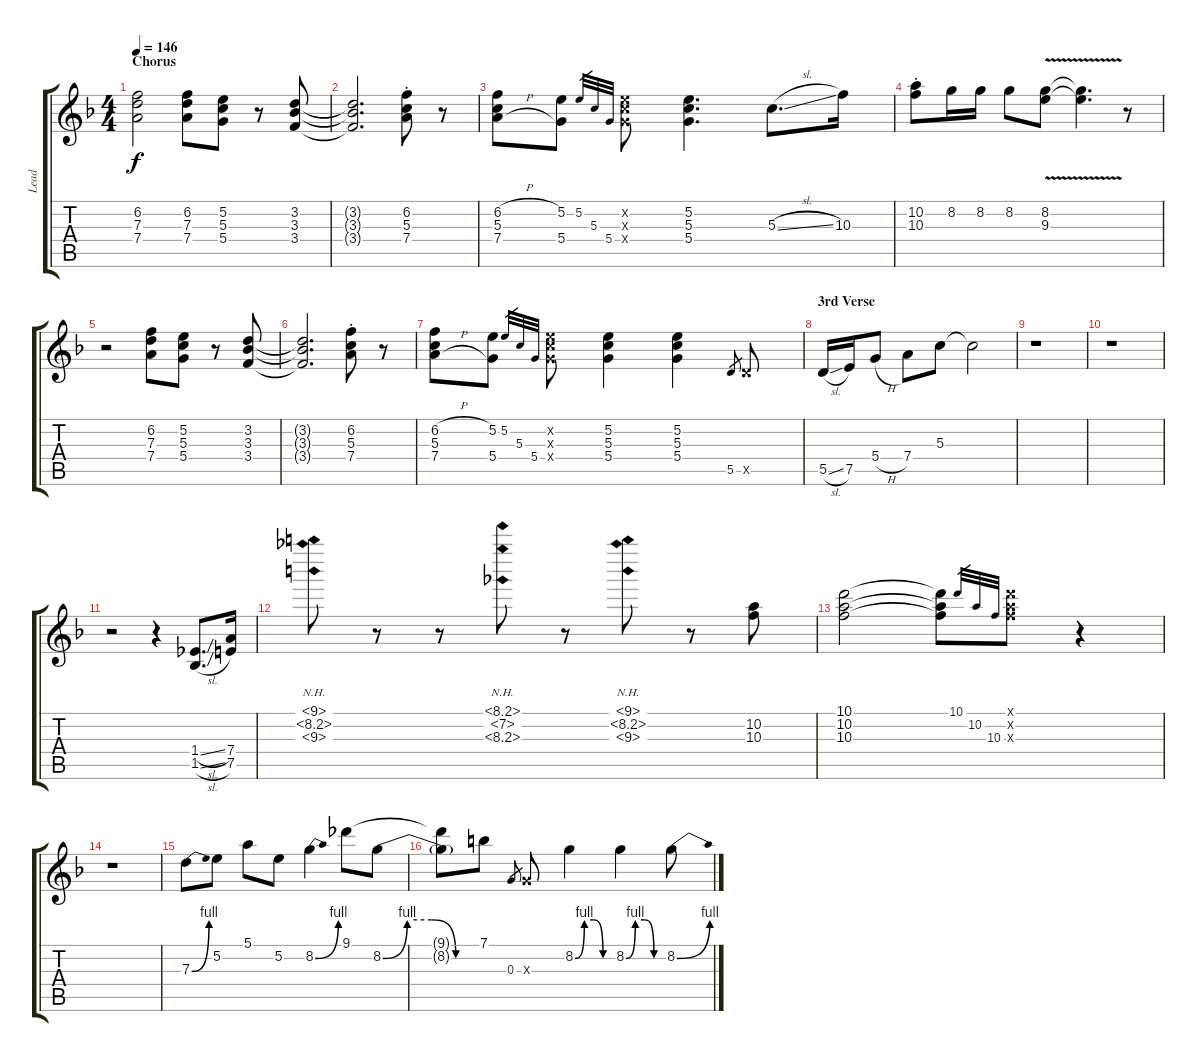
\track ("Lead" "Lead") {mute instrument electricguitarclean}
\staff {score tabs}
\tuning (E4 B3 G3 D3 A2 E2) {hide}
\ts (4 4)
\section ("" "Chorus")
\tempo 146
\clef g2
\ks f
(6.2 7.3 7.4).2{dy f} (6.2 7.3 7.4).8 (5.2 5.3 5.4).8 r.8 (3.2 3.3 3.4).8 |
(3.2{t} 3.3{t} 3.4{t}).2{d} (6.2{st} 5.3{st} 7.4{st}).8 r.8 |
(6.2{h} 5.3 7.4{h}).8 (5.2 5.4).8 5.2.32{gr} 5.3.32{gr} 5.4.32{gr} (5.2{x} 5.3{x} 5.4{x}).8 (5.2 5.3 5.4).4{d} 5.3{sl}.8{d} 10.3.16 |
(10.2{st} 10.3{st}).8 8.2.16 8.2.16 8.2.8 (8.2{v} 9.3{v}).8 (8.2{t} 9.3{t}).4{d} r.8 |
r.2 (6.2 7.3 7.4).8 (5.2 5.3 5.4).8 r.8 (3.2 3.3 3.4).8 |
(3.2{t} 3.3{t} 3.4{t}).2{d} (6.2{st} 5.3{st} 7.4{st}).8 r.8 |
(6.2{h} 5.3 7.4{h}).8 (5.2 5.4).8 5.2.32{gr} 5.3.32{gr} 5.4.32{gr} (5.2{x} 5.3{x} 5.4{x}).8 (5.2 5.3 5.4).4 (5.2 5.3 5.4).4 5.5.8{gr} 5.5{x}.8 |
\section ("" "3rd Verse")
5.5{sl}.16 7.5.16 5.4{h}.8 7.4.8 5.3.8 5.3{t}.2 |
r.1 |
r.1 |
r.2 r.4 (1.4{sl} 1.5{sl}).8{d} (7.4 7.5).16 |
(9.1{nh} 8.2{nh} 9.3{nh}).8 r.8 r.8 (8.1{nh} 7.2{nh} 8.3{nh}).8 r.8 (9.1{nh} 8.2{nh} 9.3{nh}).8 r.8 (10.2 10.3).8 |
(10.1 10.2 10.3).2 (10.1{t} 10.2{t} 10.3{t}).8 10.1.32{gr} 10.2.32{gr} 10.3.32{gr} (10.1{x} 10.2{x} 10.3{x}).8 r.4 |
r.1 |
7.3{be (bend 0 0 60 4)}.8 5.2.8 5.1.8 5.2.8 8.2{be (bend 0 0 60 4)}.4 9.1.8 8.2{be (custom 0 0 15 4 30 4 45 0 60 0)}.8 |
(9.1{t} 8.2{t}).8 7.1.8 0.3.8{gr} 0.3{x}.8 8.2{be (custom 0 0 15 4 30 4 45 0 60 0)}.4 8.2{be (custom 0 0 15 4 30 4 45 0 60 0)}.4 8.2{be (bend 0 0 60 4)}.8
